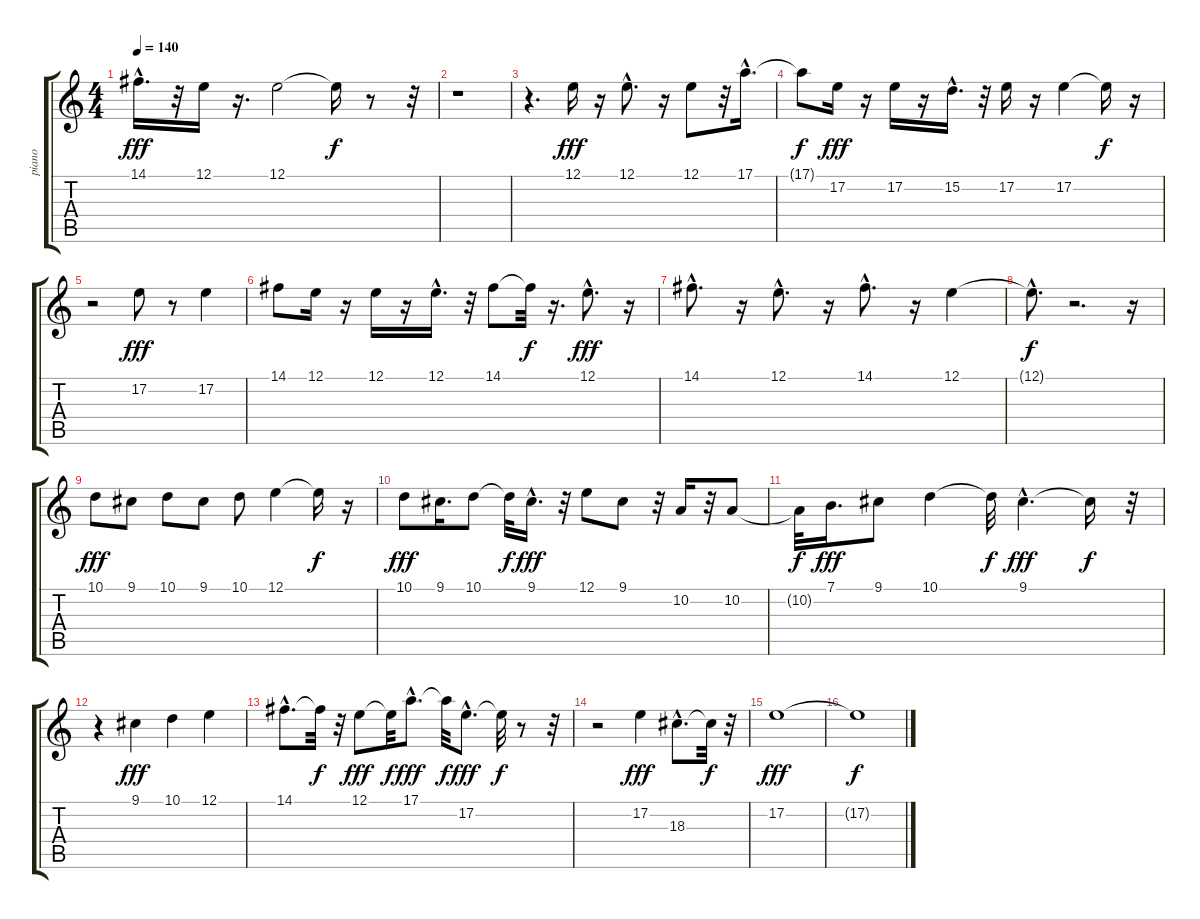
\track ("piano" "piano") {instrument acousticgrandpiano}
\staff {score tabs}
\tuning (E4 B3 G3 D3 A2 E2) {hide}
\ts (4 4)
\tempo 140
\clef g2
\ks c
14.1{hac}.16{d dy fff} r.32 12.1.16 r.16{d} 12.1.2 12.1{t}.16{dy f} r.8 r.32 |
r.1 |
r.4{d} 12.1.16{dy fff} r.16 12.1{hac}.8{d} r.16 12.1.8 r.32 17.1{hac}.16{d} |
17.1{t}.8{dy f} 17.2.16{dy fff} r.16 17.2.16 r.16 15.2{hac}.16{d} r.32 17.2.16 r.16 17.2.4 17.2{t}.16{dy f} r.16 |
r.2 17.2.8{dy fff} r.8 17.2.4 |
14.1.8 12.1.16 r.16 12.1.16 r.16 12.1{hac}.16{d} r.32 14.1.8 14.1{t}.32{dy f} r.16{d} 12.1{hac}.8{d dy fff} r.16 |
14.1{hac}.8{d} r.16 12.1{hac}.8{d} r.16 14.1{hac}.8{d} r.16 12.1.4 |
12.1{hac t}.8{d dy f} r.2{d} r.16 |
10.1.8{dy fff} 9.1.8 10.1.8 9.1.8 10.1.8 12.1.4 12.1{t}.16{dy f} r.16 |
10.1.8{dy fff} 9.1.16{d} 10.1.8 10.1{t}.32{dy f} 9.1{hac}.16{d dy fff} r.32 12.1.8 9.1.8 r.32 10.2.16 r.32 10.2.8 |
10.2{t}.32{dy f} 7.1.16{d dy fff} 9.1.8 10.1.4 10.1{t}.32{dy f} 9.1{hac}.4{d dy fff} 9.1{t}.16{dy f} r.32 |
r.4 9.1.4{dy fff} 10.1.4 12.1.4 |
14.1{hac}.8{d} 14.1{t}.32{dy f} r.32 12.1.8{dy fff} 12.1{t}.32{dy f} 17.1{hac}.8{d dy fff} 17.1{t}.32{dy f} 17.2{hac}.8{d dy fff} 17.2{t}.32{dy f} r.8 r.32 |
r.2 17.2.4{dy fff} 18.3{hac}.8{d} 18.3{t}.32{dy f} r.32 |
17.2.1{dy fff} |
17.2{t}.1{dy f}
